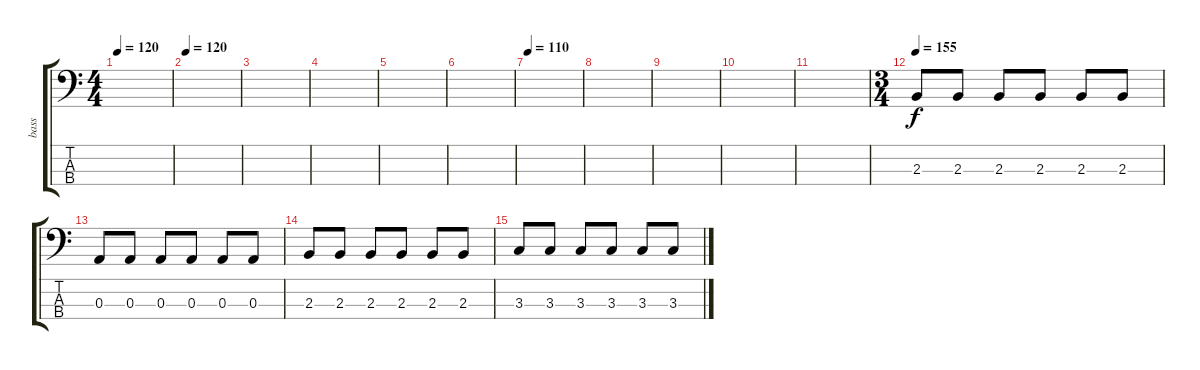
\track ("bass" "bass") {instrument electricbassfinger}
\staff {score tabs}
\tuning (G2 D2 A1 E1) {hide}
\ts (4 4)
\tempo 120
\clef f4
\ks c
|
\tempo 120
|
|
|
|
|
\tempo 110
|
|
|
|
|
\ts (3 4)
\tempo 155
2.3.8 2.3.8 2.3.8 2.3.8 2.3.8 2.3.8 |
0.3.8 0.3.8 0.3.8 0.3.8 0.3.8 0.3.8 |
2.3.8 2.3.8 2.3.8 2.3.8 2.3.8 2.3.8 |
3.3.8 3.3.8 3.3.8 3.3.8 3.3.8 3.3.8
